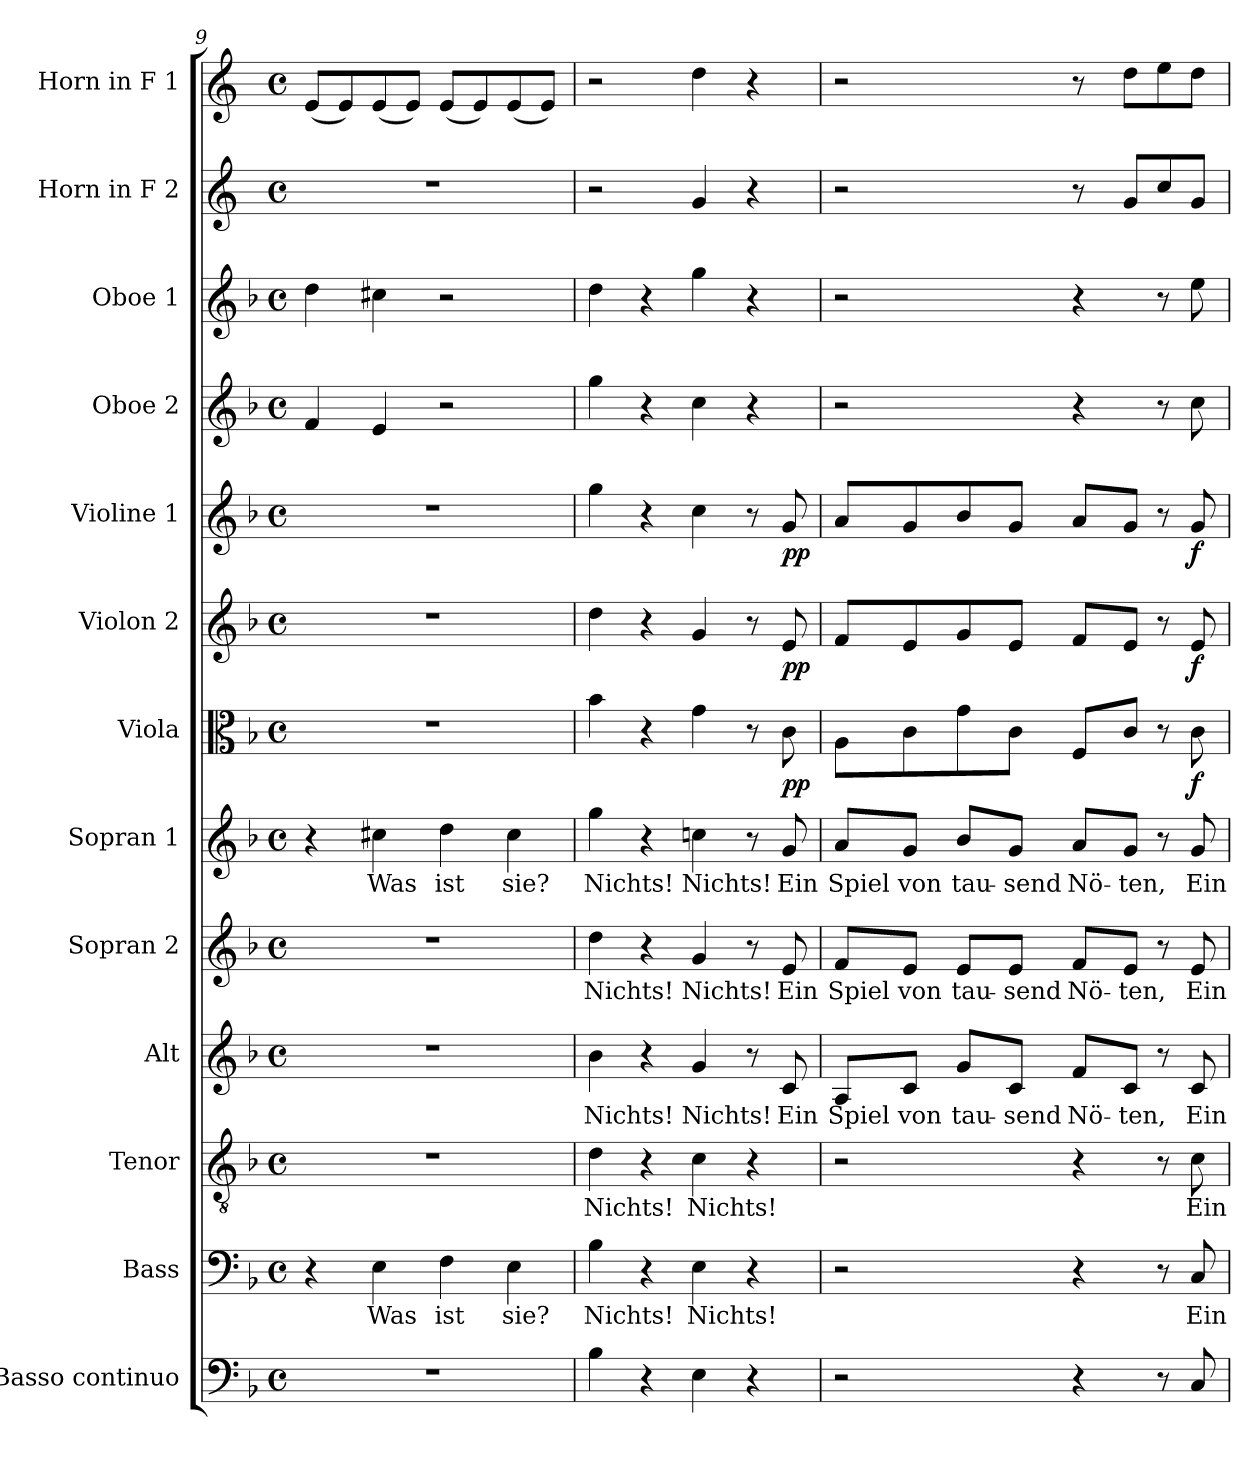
**kern	**kern	**text	**kern	**text	**kern	**text	**kern	**text	**kern	**text	**kern	**dynam	**kern	**dynam	**kern	**dynam	**kern	**kern	**kern	**kern
*part13	*part12	*part12	*part11	*part11	*part10	*part10	*part9	*part9	*part8	*part8	*part7	*part7	*part6	*part6	*part5	*part5	*part4	*part3	*part2	*part1
*staff13	*staff12	*staff12	*staff11	*staff11	*staff10	*staff10	*staff9	*staff9	*staff8	*staff8	*staff7	*staff7	*staff6	*staff6	*staff5	*staff5	*staff4	*staff3	*staff2	*staff1
*I"Basso continuo	*I"Bass	*	*I"Tenor	*	*I"Alt	*	*I"Sopran 2	*	*I"Sopran 1	*	*I"Viola	*	*I"Violon 2	*	*I"Violine 1	*	*I"Oboe 2	*I"Oboe 1	*I"Horn in F 2	*I"Horn in F 1
*I'BC	*I'B	*	*I'T	*	*I'A	*	*I'S 2	*	*I'S 1	*	*I'Vla	*	*I'Vln 2	*	*I'Vln 1	*	*I'Ob 2	*I'Ob 1	*I'Horn 2	*I'Horn 1
*clefF4	*clefF4	*	*clefGv2	*	*clefG2	*	*clefG2	*	*clefG2	*	*clefC3	*	*clefG2	*	*clefG2	*	*clefG2	*clefG2	*clefG2	*clefG2
*ITrd7c12	*	*	*	*	*	*	*	*	*	*	*	*	*	*	*	*	*	*	*ITrd4c7	*ITrd4c7
*k[b-]	*k[b-]	*	*k[b-]	*	*k[b-]	*	*k[b-]	*	*k[b-]	*	*k[b-]	*	*k[b-]	*	*k[b-]	*	*k[b-]	*k[b-]	*k[b-]	*k[b-]
*M4/4	*M4/4	*	*M4/4	*	*M4/4	*	*M4/4	*	*M4/4	*	*M4/4	*	*M4/4	*	*M4/4	*	*M4/4	*M4/4	*M4/4	*M4/4
*met(c)	*met(c)	*	*met(c)	*	*met(c)	*	*met(c)	*	*met(c)	*	*met(c)	*	*met(c)	*	*met(c)	*	*met(c)	*met(c)	*met(c)	*met(c)
=9	=9	=9	=9	=9	=9	=9	=9	=9	=9	=9	=9	=9	=9	=9	=9	=9	=9	=9	=9	=9
1r	4r	.	1r	.	1r	.	1r	.	4r	.	1r	.	1r	.	1r	.	4f!/	4dd!\	1r	(<8A/L
.	.	.	.	.	.	.	.	.	.	.	.	.	.	.	.	.	.	.	.	8A/)
!	!	!LO:LY:b	!	!	!	!	!	!	!	!LO:LY:b	!	!	!	!	!	!	!	!	!	!
.	4E\	Was	.	.	.	.	.	.	4cc#X\	Was	.	.	.	.	.	.	4e!/	4cc#X!\	.	(<8A/
.	.	.	.	.	.	.	.	.	.	.	.	.	.	.	.	.	.	.	.	8A/J)
!	!	!LO:LY:b	!	!	!	!	!	!	!	!LO:LY:b	!	!	!	!	!	!	!	!	!	!
.	4F\	ist	.	.	.	.	.	.	4dd\	ist	.	.	.	.	.	.	2r	2r	.	(<8A/L
.	.	.	.	.	.	.	.	.	.	.	.	.	.	.	.	.	.	.	.	8A/)
!	!	!LO:LY:b	!	!	!	!	!	!	!	!LO:LY:b	!	!	!	!	!	!	!	!	!	!
.	4E\	sie?	.	.	.	.	.	.	4cc#\	sie?	.	.	.	.	.	.	.	.	.	(<8A/
.	.	.	.	.	.	.	.	.	.	.	.	.	.	.	.	.	.	.	.	8A/J)
=10	=10	=10	=10	=10	=10	=10	=10	=10	=10	=10	=10	=10	=10	=10	=10	=10	=10	=10	=10	=10
!	!	!LO:LY:b	!	!LO:LY:b	!	!LO:LY:b	!	!LO:LY:b	!	!LO:LY:b	!	!	!	!	!	!	!	!	!	!
4BB-\	4B-\	Nichts!	4d\	Nichts!	4b-\	Nichts!	4dd\	Nichts!	4gg\	Nichts!	4b-\	.	4dd\	.	4gg\	.	4gg\	4dd\	2r	2r
4r	4r	.	4r	.	4r	.	4r	.	4r	.	4r	.	4r	.	4r	.	4r	4r	.	.
!	!	!LO:LY:b	!	!LO:LY:b	!	!LO:LY:b	!	!LO:LY:b	!	!LO:LY:b	!	!	!	!	!	!	!	!	!	!
4EE\	4E\	Nichts!	4c\	Nichts!	4g/	Nichts!	4g/	Nichts!	4ccni\	Nichts!	4g\	.	4g/	.	4cc\	.	4cc\	4gg\	4c/	4g\
4r	4r	.	4r	.	8r	.	8r	.	8r	.	8r	.	8r	.	8r	.	4r	4r	4r	4r
!	!	!	!	!	!	!LO:LY:b	!	!LO:LY:b	!	!LO:LY:b	!	!LO:DY:b	!	!LO:DY:b	!	!LO:DY:b	!	!	!	!
.	.	.	.	.	8c/	Ein	8e/	Ein	8g/	Ein	8c\	pp	8e/	pp	8g/	pp	.	.	.	.
=11	=11	=11	=11	=11	=11	=11	=11	=11	=11	=11	=11	=11	=11	=11	=11	=11	=11	=11	=11	=11
!	!	!	!	!	!	!LO:LY:b	!	!LO:LY:b	!	!LO:LY:b	!	!	!	!	!	!	!	!	!	!
2r	2r	.	2r	.	8A/L	Spiel	8f/L	Spiel	8a/L	Spiel	8A\L	.	8f/L	.	8a/L	.	2r	2r	2r	2r
!	!	!	!	!	!	!LO:LY:b	!	!LO:LY:b	!	!LO:LY:b	!	!	!	!	!	!	!	!	!	!
.	.	.	.	.	8c/J	von	8e/J	von	8g/J	von	8c\	.	8e/	.	8g/	.	.	.	.	.
!	!	!	!	!	!	!LO:LY:b	!	!LO:LY:b	!	!LO:LY:b	!	!	!	!	!	!	!	!	!	!
.	.	.	.	.	8g/L	tau-	8e/L	tau-	8b-/L	tau-	8g\	.	8g/	.	8b-/	.	.	.	.	.
!	!	!	!	!	!	!LO:LY:b	!	!LO:LY:b	!	!LO:LY:b	!	!	!	!	!	!	!	!	!	!
.	.	.	.	.	8c/J	-send	8e/J	-send	8g/J	-send	8c\J	.	8e/J	.	8g/J	.	.	.	.	.
!	!	!	!	!	!	!LO:LY:b	!	!LO:LY:b	!	!LO:LY:b	!	!	!	!	!	!	!	!	!	!
4r	4r	.	4r	.	8f/L	Nö-	8f/L	Nö-	8a/L	Nö-	8F/L	.	8f/L	.	8a/L	.	4r	4r	8r	8r
!	!	!	!	!	!	!LO:LY:b	!	!LO:LY:b	!	!LO:LY:b	!	!	!	!	!	!	!	!	!	!
.	.	.	.	.	8c/J	-ten,	8e/J	-ten,	8g/J	-ten,	8c/J	.	8e/J	.	8g/J	.	.	.	8c/L	8g\L
8r	8r	.	8r	.	8r	.	8r	.	8r	.	8r	.	8r	.	8r	.	8r	8r	8f/	8a\
!	!	!LO:LY:b	!	!LO:LY:b	!	!LO:LY:b	!	!LO:LY:b	!	!LO:LY:b	!	!LO:DY:b	!	!LO:DY:b	!	!LO:DY:b	!	!	!	!
8CC/	8C/	Ein	8c\	Ein	8c/	Ein	8e/	Ein	8g/	Ein	8c\	f	8e/	f	8g/	f	8cc\	8ee\	8c/J	8g\J
=	=	=	=	=	=	=	=	=	=	=	=	=	=	=	=	=	=	=	=	=
*-	*-	*-	*-	*-	*-	*-	*-	*-	*-	*-	*-	*-	*-	*-	*-	*-	*-	*-	*-	*-
